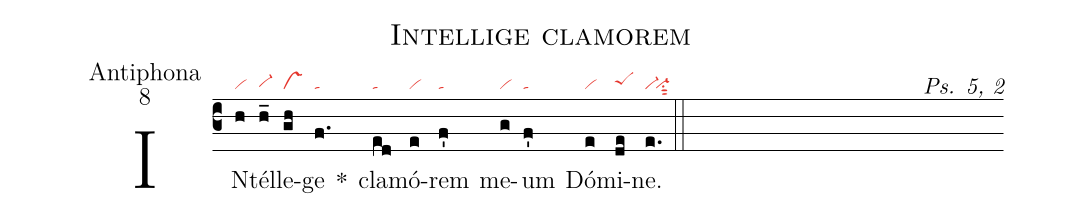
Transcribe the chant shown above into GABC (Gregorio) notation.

name:Intellige clamorem;
office-part:Antiphona;
mode:8;
commentary:Ps. 5, 2;
nabc-lines:1;
%%
(c3)
IN(h|vi)tél(h_|vi-hg)le(gh|vs)ge(f.|ta) *()
cla(ed|ta)mó(e|vi)rem(f'|ta) me(g|vi)um(f'|ta) Dó(e|vi)mi(de|peShh)ne.(e.|vi-`vi-su1sut2) (::)
